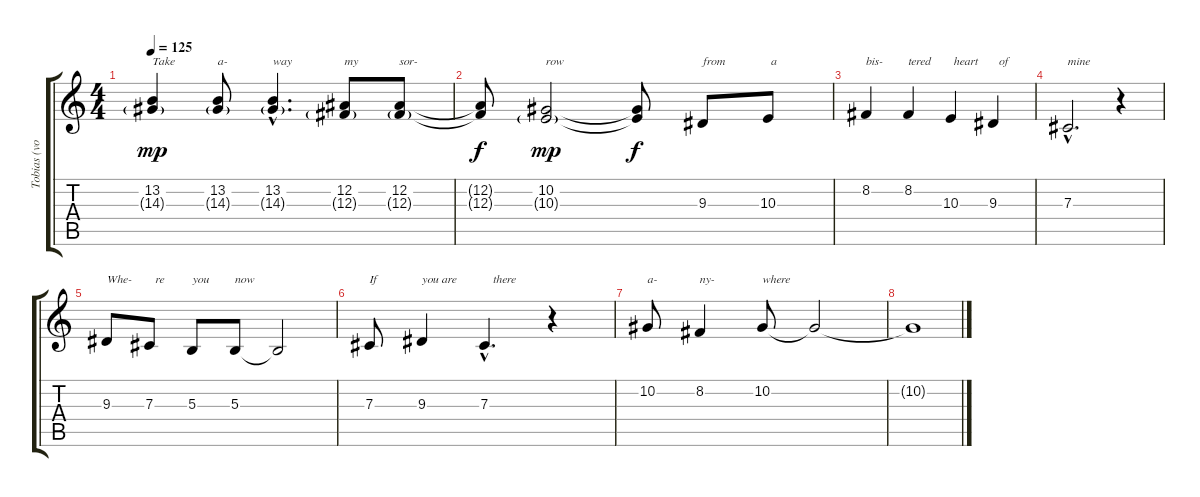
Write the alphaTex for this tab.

\track ("Tobias (vocal)" "Tobias (vo") {instrument choiraahs}
\staff {score tabs}
\tuning (Eb4 Bb3 Gb3 Db3 Ab2 Eb2) {hide}
\ts (4 4)
\tempo 125
\clef g2
\ks c
(13.2 14.3{g}).4{txt "Take" dy mp} (13.2 14.3{g}).8{txt "a-"} (13.2{hac} 14.3{g hac}).4{d txt "way"} (12.2 12.3{g}).8{txt "my"} (12.2 12.3{g}).8{txt "sor-"} |
(12.2{t} 12.3{t}).8{dy f} (10.2 10.3{g}).2{txt "row" dy mp} (10.2{t} 10.3{t}).8{dy f} 9.3.8{txt "from"} 10.3.8{txt " a"} |
8.2.4{txt "bis-"} 8.2.4{txt "tered"} 10.3.4{txt " heart"} 9.3.4{txt "  of"} |
7.3{hac}.2{d txt "mine"} r.4 |
9.3.8{txt "Whe-"} 7.3.8{txt "  re"} 5.3.8{txt "you"} 5.3.8{txt "now"} 5.3{t}.2 |
7.3.8{txt "If"} 9.3.4{txt "you are"} 7.3{hac}.4{d txt "   there"} r.4 |
10.2.8{txt "a-"} 8.2.4{txt "ny-"} 10.2.8{txt "where"} 10.2{t}.2 |
10.2{t}.1
